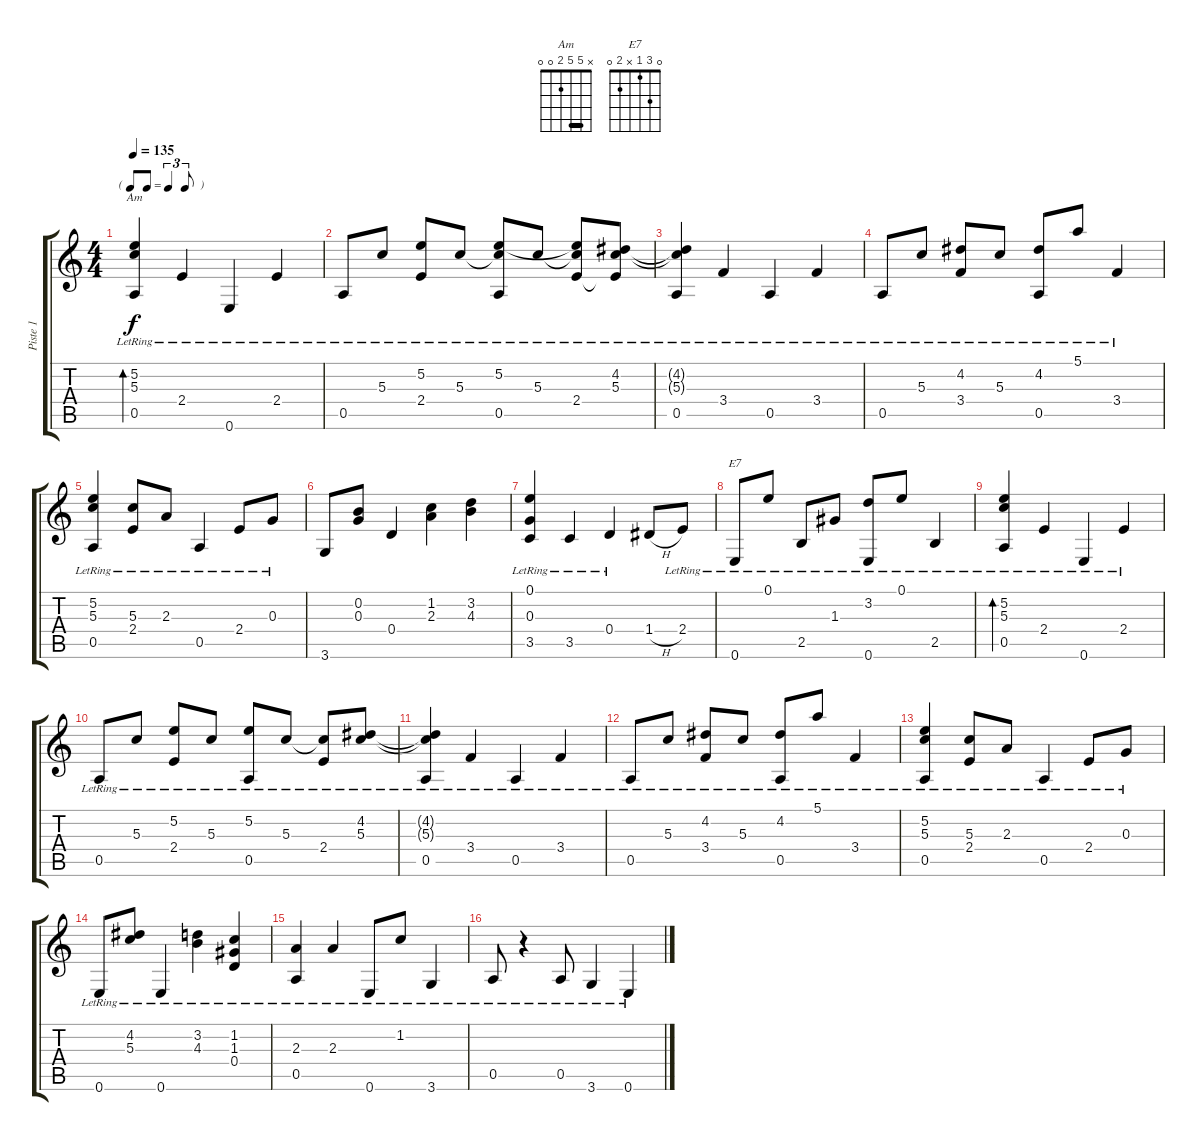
\track ("Piste 1" "Piste 1") {instrument acousticguitarnylon}
\staff {score tabs}
\tuning (E4 B3 G3 D3 A2 E2) {hide}
\chord ("Am" x 5 5 2 0 0) {barre 5}
\chord ("E7" 0 3 1 x 2 0)
\ts (4 4)
\tf triplet8th
\tempo 135
\clef g2
\ks c
(5.2{lr} 5.3{lr} 0.5{lr}).4{bd 480 ch "Am" dy f instrument acousticguitarnylon} 2.4{lr}.4 0.6{lr}.4 2.4{lr}.4 |
0.5{lr}.8 5.3{lr}.8 (5.2{lr} 2.4{lr}).8 5.3{lr}.8 (5.2{lr} 5.3{t} 0.5{lr}).8 5.3{lr}.8 (5.2{t} 5.3{t} 2.4{lr}).8 (4.2{lr} 5.3{lr} 2.4{t}).8 |
(4.2{t} 5.3{t} 0.5{lr}).4 3.4{lr}.4 0.5{lr}.4 3.4{lr}.4 |
0.5{lr}.8 5.3{lr}.8 (4.2{lr} 3.4{lr}).8 5.3{lr}.8 (4.2{lr} 0.5{lr}).8 5.1{lr}.8 3.4{lr}.4 |
(5.2{lr} 5.3{lr} 0.5{lr}).4 (5.3{lr} 2.4{lr}).8 2.3{lr}.8 0.5{lr}.4 2.4{lr}.8 0.3{lr}.8 |
3.6.8 (0.2 0.3).8 0.4.4 (1.2 2.3).4 (3.2 4.3).4 |
(0.1{lr} 0.3{lr} 3.5{lr}).4 3.5{lr}.4 0.4{lr}.4 1.4{h}.8 2.4{lr}.8 |
0.6{lr}.8{ch "E7"} 0.1{lr}.8 2.5{lr}.8 1.3{lr}.8 (3.2{lr} 0.6{lr}).8 0.1{lr}.8 2.5{lr}.4 |
(5.2{lr} 5.3{lr} 0.5{lr}).4{bd 480} 2.4{lr}.4 0.6{lr}.4 2.4{lr}.4 |
0.5{lr}.8 5.3{lr}.8 (5.2{lr} 2.4{lr}).8 5.3{lr}.8 (5.2{lr} 0.5{lr}).8 5.3{lr}.8 (5.3{t} 2.4{lr}).8 (4.2{lr} 5.3{lr}).8 |
(4.2{t} 5.3{t} 0.5{lr}).4 3.4{lr}.4 0.5{lr}.4 3.4{lr}.4 |
0.5{lr}.8 5.3{lr}.8 (4.2{lr} 3.4{lr}).8 5.3{lr}.8 (4.2{lr} 0.5{lr}).8 5.1{lr}.8 3.4{lr}.4 |
(5.2{lr} 5.3{lr} 0.5{lr}).4 (5.3{lr} 2.4{lr}).8 2.3{lr}.8 0.5{lr}.4 2.4{lr}.8 0.3{lr}.8 |
0.6{lr}.8 (4.2{lr} 5.3{lr}).8 0.6{lr}.4 (3.2{lr} 4.3{lr}).4 (1.2{lr} 1.3{lr} 0.4{lr}).4 |
(2.3{lr} 0.5{lr}).4 2.3{lr}.4 0.6{lr}.8 1.2{lr}.8 3.6{lr}.4 |
0.5{lr}.8 r.4 0.5{lr}.8 3.6{lr}.4 0.6{lr}.4
